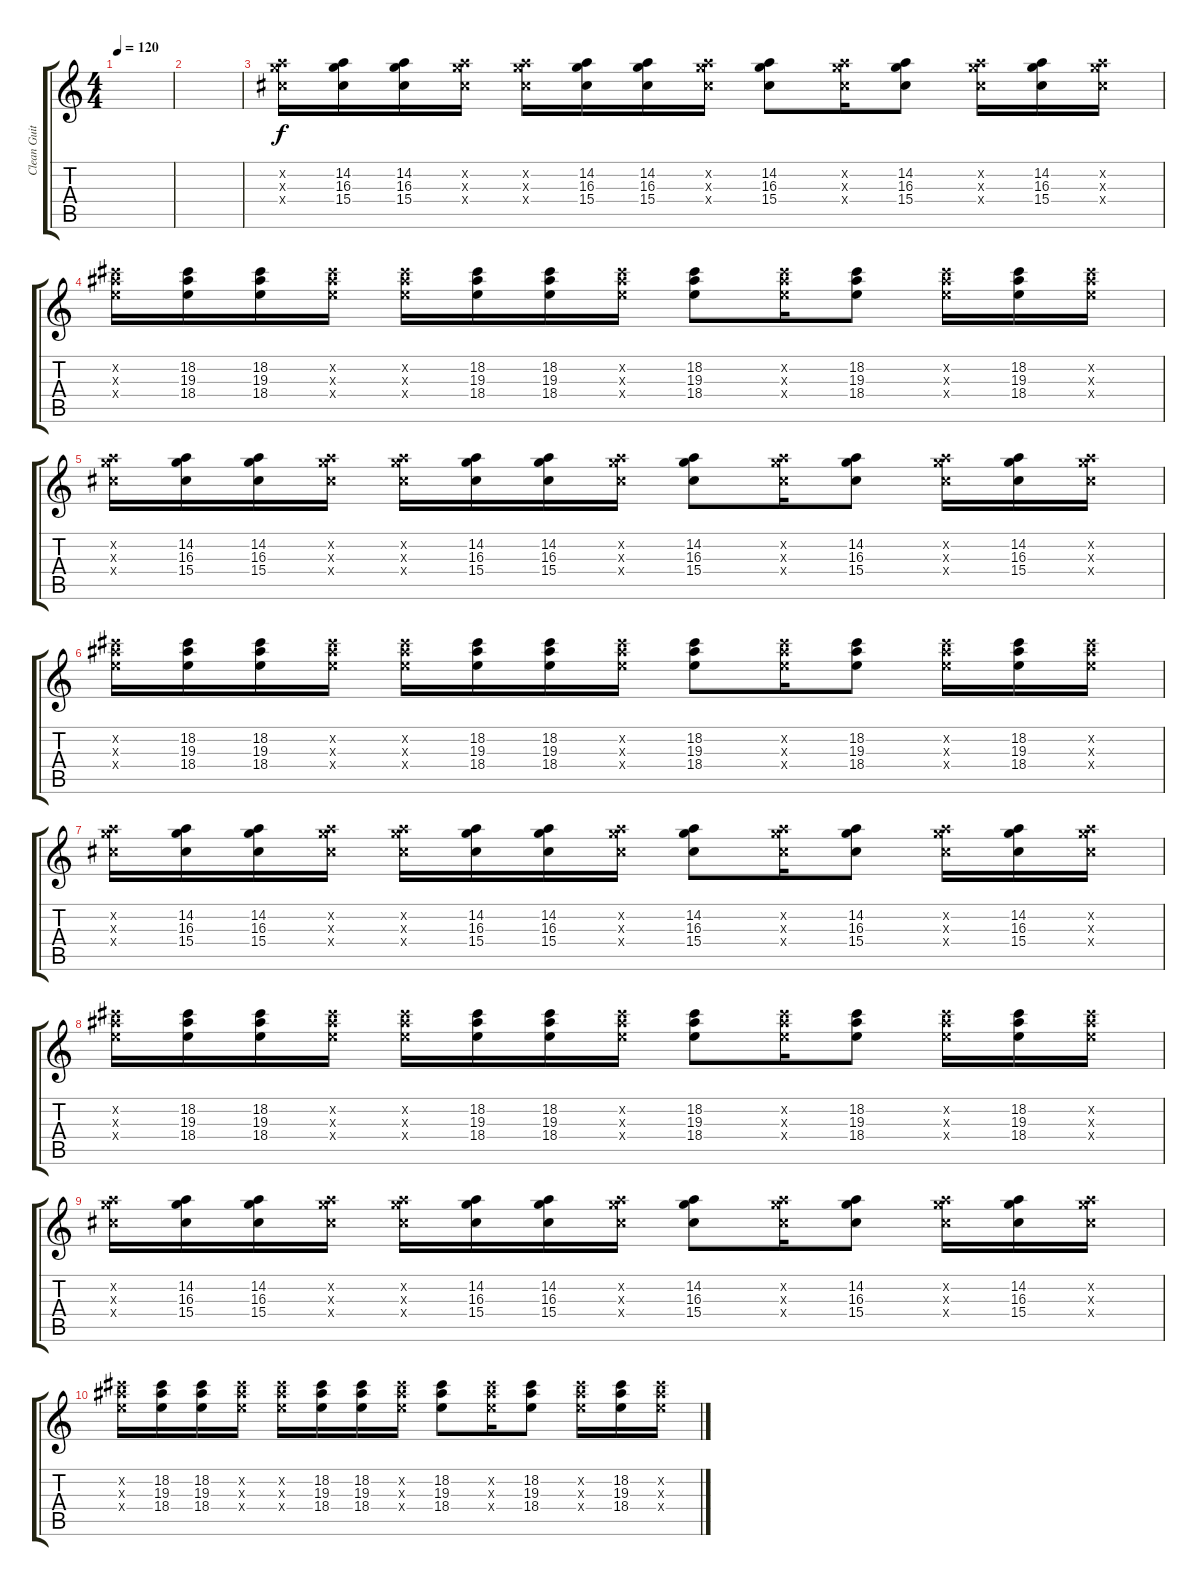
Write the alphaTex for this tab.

\track ("Clean Guitar #1" "Clean Guit") {instrument electricguitarjazz}
\staff {score tabs}
\tuning (C4 G3 Eb3 Bb2 F2 C2) {hide}
\ts (4 4)
\tempo 120
\clef g2
\ks c
|
|
(14.2{x} 16.3{x} 15.4{x}).16{volume 13} (14.2 16.3 15.4).16 (14.2 16.3 15.4).16 (14.2{x} 16.3{x} 15.4{x}).16 (14.2{x} 16.3{x} 15.4{x}).16 (14.2 16.3 15.4).16 (14.2 16.3 15.4).16 (14.2{x} 16.3{x} 15.4{x}).16 (14.2 16.3 15.4).8 (14.2{x} 16.3{x} 15.4{x}).16 (14.2 16.3 15.4).8 (14.2{x} 16.3{x} 15.4{x}).16 (14.2 16.3 15.4).16 (14.2{x} 16.3{x} 15.4{x}).16 |
(18.2{x} 19.3{x} 18.4{x}).16 (18.2 19.3 18.4).16 (18.2 19.3 18.4).16 (18.2{x} 19.3{x} 18.4{x}).16 (18.2{x} 19.3{x} 18.4{x}).16 (18.2 19.3 18.4).16 (18.2 19.3 18.4).16 (18.2{x} 19.3{x} 18.4{x}).16 (18.2 19.3 18.4).8 (18.2{x} 19.3{x} 18.4{x}).16 (18.2 19.3 18.4).8 (18.2{x} 19.3{x} 18.4{x}).16 (18.2 19.3 18.4).16 (18.2{x} 19.3{x} 18.4{x}).16 |
(14.2{x} 16.3{x} 15.4{x}).16 (14.2 16.3 15.4).16 (14.2 16.3 15.4).16 (14.2{x} 16.3{x} 15.4{x}).16 (14.2{x} 16.3{x} 15.4{x}).16 (14.2 16.3 15.4).16 (14.2 16.3 15.4).16 (14.2{x} 16.3{x} 15.4{x}).16 (14.2 16.3 15.4).8 (14.2{x} 16.3{x} 15.4{x}).16 (14.2 16.3 15.4).8 (14.2{x} 16.3{x} 15.4{x}).16 (14.2 16.3 15.4).16 (14.2{x} 16.3{x} 15.4{x}).16 |
(18.2{x} 19.3{x} 18.4{x}).16 (18.2 19.3 18.4).16 (18.2 19.3 18.4).16 (18.2{x} 19.3{x} 18.4{x}).16 (18.2{x} 19.3{x} 18.4{x}).16 (18.2 19.3 18.4).16 (18.2 19.3 18.4).16 (18.2{x} 19.3{x} 18.4{x}).16 (18.2 19.3 18.4).8 (18.2{x} 19.3{x} 18.4{x}).16 (18.2 19.3 18.4).8 (18.2{x} 19.3{x} 18.4{x}).16 (18.2 19.3 18.4).16 (18.2{x} 19.3{x} 18.4{x}).16 |
(14.2{x} 16.3{x} 15.4{x}).16 (14.2 16.3 15.4).16 (14.2 16.3 15.4).16 (14.2{x} 16.3{x} 15.4{x}).16 (14.2{x} 16.3{x} 15.4{x}).16 (14.2 16.3 15.4).16 (14.2 16.3 15.4).16 (14.2{x} 16.3{x} 15.4{x}).16 (14.2 16.3 15.4).8 (14.2{x} 16.3{x} 15.4{x}).16 (14.2 16.3 15.4).8 (14.2{x} 16.3{x} 15.4{x}).16 (14.2 16.3 15.4).16 (14.2{x} 16.3{x} 15.4{x}).16 |
(18.2{x} 19.3{x} 18.4{x}).16 (18.2 19.3 18.4).16 (18.2 19.3 18.4).16 (18.2{x} 19.3{x} 18.4{x}).16 (18.2{x} 19.3{x} 18.4{x}).16 (18.2 19.3 18.4).16 (18.2 19.3 18.4).16 (18.2{x} 19.3{x} 18.4{x}).16 (18.2 19.3 18.4).8 (18.2{x} 19.3{x} 18.4{x}).16 (18.2 19.3 18.4).8 (18.2{x} 19.3{x} 18.4{x}).16 (18.2 19.3 18.4).16 (18.2{x} 19.3{x} 18.4{x}).16 |
(14.2{x} 16.3{x} 15.4{x}).16 (14.2 16.3 15.4).16 (14.2 16.3 15.4).16 (14.2{x} 16.3{x} 15.4{x}).16 (14.2{x} 16.3{x} 15.4{x}).16 (14.2 16.3 15.4).16 (14.2 16.3 15.4).16 (14.2{x} 16.3{x} 15.4{x}).16 (14.2 16.3 15.4).8 (14.2{x} 16.3{x} 15.4{x}).16 (14.2 16.3 15.4).8 (14.2{x} 16.3{x} 15.4{x}).16 (14.2 16.3 15.4).16 (14.2{x} 16.3{x} 15.4{x}).16 |
(18.2{x} 19.3{x} 18.4{x}).16 (18.2 19.3 18.4).16 (18.2 19.3 18.4).16 (18.2{x} 19.3{x} 18.4{x}).16 (18.2{x} 19.3{x} 18.4{x}).16 (18.2 19.3 18.4).16 (18.2 19.3 18.4).16 (18.2{x} 19.3{x} 18.4{x}).16 (18.2 19.3 18.4).8 (18.2{x} 19.3{x} 18.4{x}).16 (18.2 19.3 18.4).8 (18.2{x} 19.3{x} 18.4{x}).16 (18.2 19.3 18.4).16 (18.2{x} 19.3{x} 18.4{x}).16
